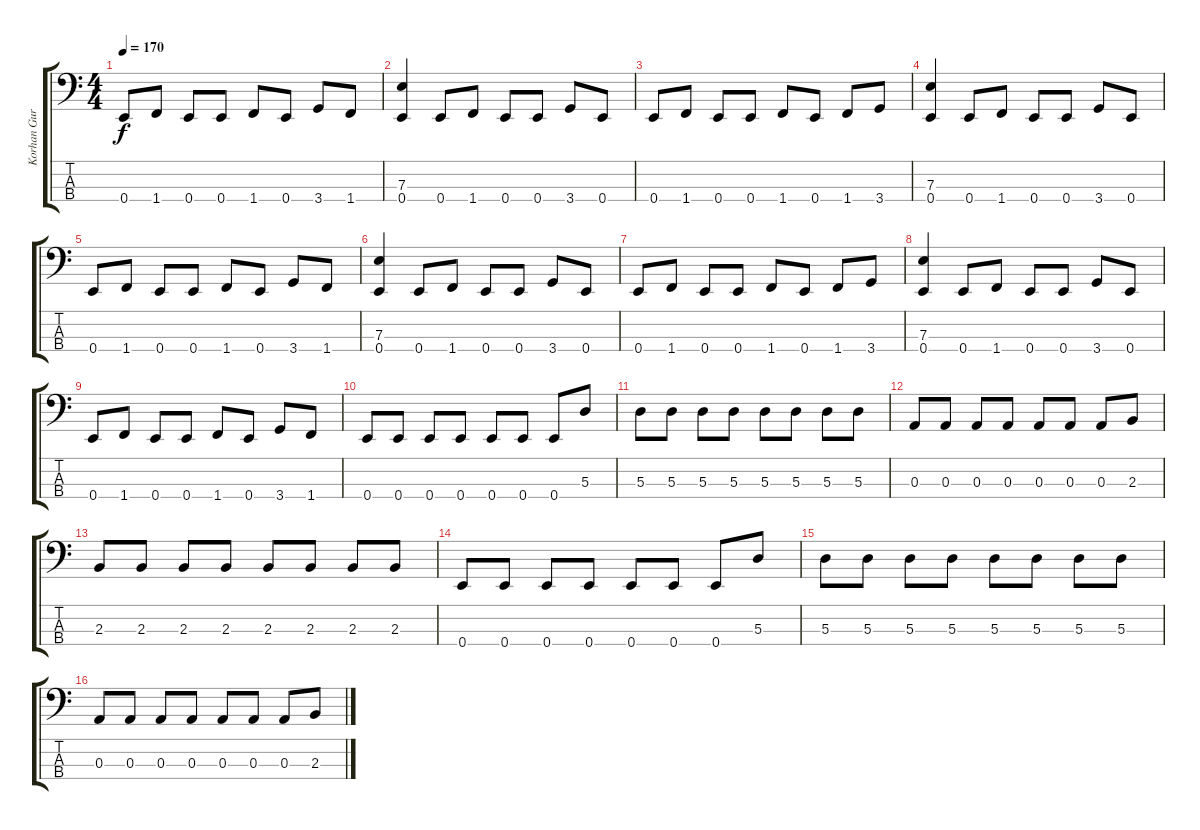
\track ("Korhan Gurler" "Korhan Gur") {instrument electricbassfinger}
\staff {score tabs}
\tuning (G2 D2 A1 E1) {hide}
\ts (4 4)
\tempo 170
\clef f4
\ks c
0.4.8{dy f} 1.4.8 0.4.8 0.4.8 1.4.8 0.4.8 3.4.8 1.4.8 |
(7.3 0.4).4 0.4.8 1.4.8 0.4.8 0.4.8 3.4.8 0.4.8 |
0.4.8 1.4.8 0.4.8 0.4.8 1.4.8 0.4.8 1.4.8 3.4.8 |
(7.3 0.4).4 0.4.8 1.4.8 0.4.8 0.4.8 3.4.8 0.4.8 |
0.4.8 1.4.8 0.4.8 0.4.8 1.4.8 0.4.8 3.4.8 1.4.8 |
(7.3 0.4).4 0.4.8 1.4.8 0.4.8 0.4.8 3.4.8 0.4.8 |
0.4.8 1.4.8 0.4.8 0.4.8 1.4.8 0.4.8 1.4.8 3.4.8 |
(7.3 0.4).4 0.4.8 1.4.8 0.4.8 0.4.8 3.4.8 0.4.8 |
0.4.8 1.4.8 0.4.8 0.4.8 1.4.8 0.4.8 3.4.8 1.4.8 |
0.4.8 0.4.8 0.4.8 0.4.8 0.4.8 0.4.8 0.4.8 5.3.8 |
5.3.8 5.3.8 5.3.8 5.3.8 5.3.8 5.3.8 5.3.8 5.3.8 |
0.3.8 0.3.8 0.3.8 0.3.8 0.3.8 0.3.8 0.3.8 2.3.8 |
2.3.8 2.3.8 2.3.8 2.3.8 2.3.8 2.3.8 2.3.8 2.3.8 |
0.4.8 0.4.8 0.4.8 0.4.8 0.4.8 0.4.8 0.4.8 5.3.8 |
5.3.8 5.3.8 5.3.8 5.3.8 5.3.8 5.3.8 5.3.8 5.3.8 |
0.3.8 0.3.8 0.3.8 0.3.8 0.3.8 0.3.8 0.3.8 2.3.8
